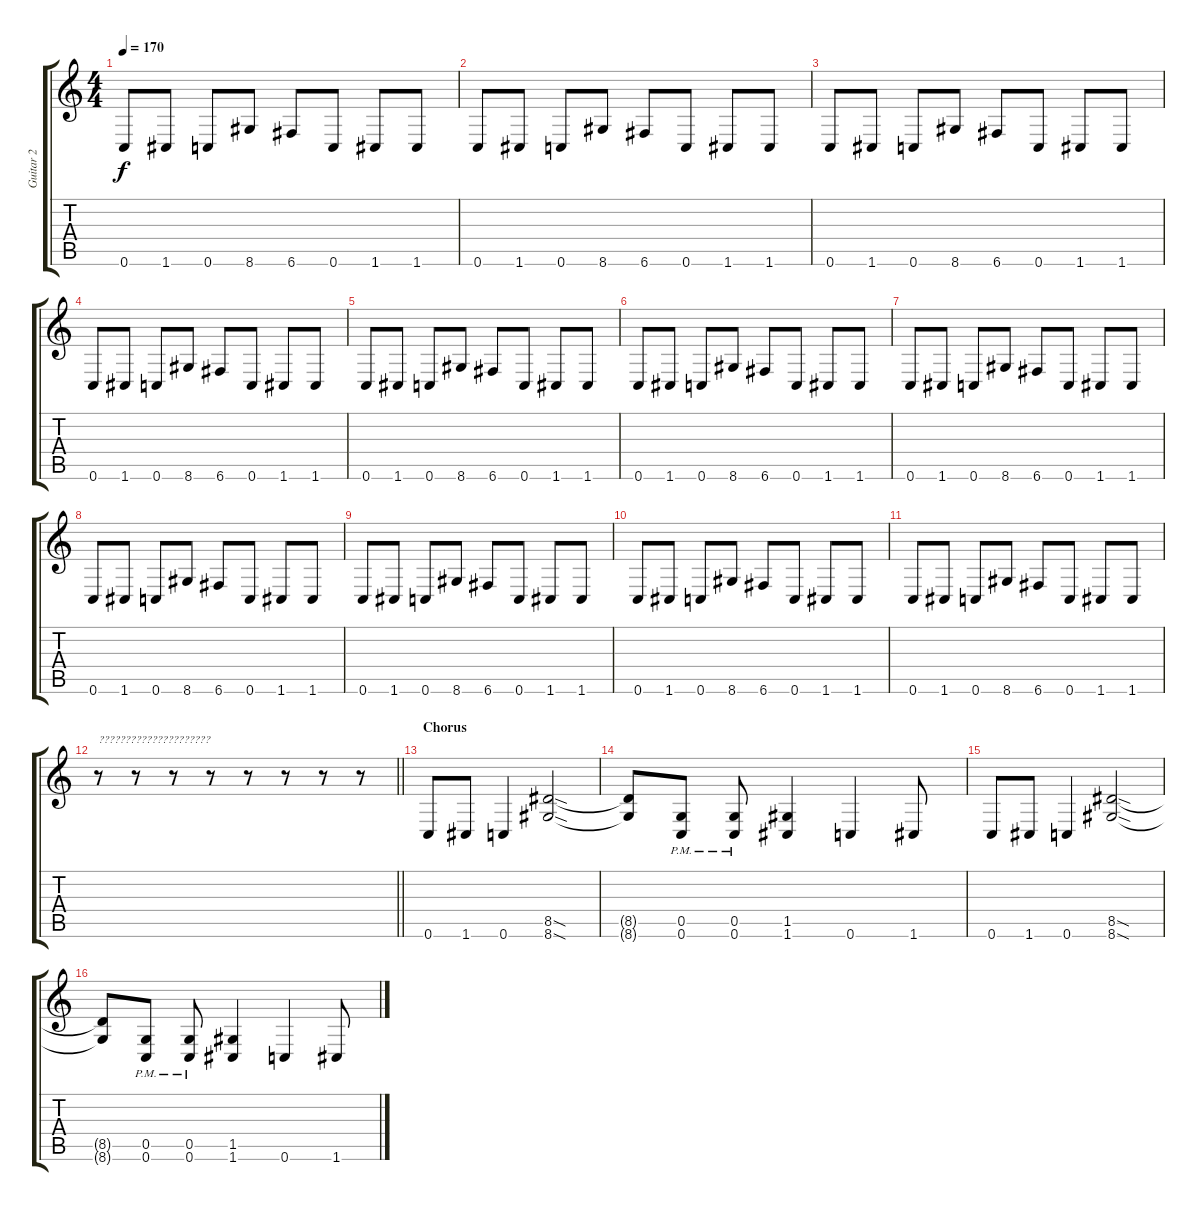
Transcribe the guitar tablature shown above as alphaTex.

\track ("Guitar 2" "Guitar 2") {instrument distortionguitar}
\staff {score tabs}
\tuning (D4 A3 F3 C3 G2 C2) {hide}
\ts (4 4)
\tempo 170
\clef g2
\ks c
0.6.8{dy f} 1.6.8 0.6.8 8.6.8 6.6.8 0.6.8 1.6.8 1.6.8 |
0.6.8 1.6.8 0.6.8 8.6.8 6.6.8 0.6.8 1.6.8 1.6.8 |
0.6.8 1.6.8 0.6.8 8.6.8 6.6.8 0.6.8 1.6.8 1.6.8 |
0.6.8 1.6.8 0.6.8 8.6.8 6.6.8 0.6.8 1.6.8 1.6.8 |
0.6.8 1.6.8 0.6.8 8.6.8 6.6.8 0.6.8 1.6.8 1.6.8 |
0.6.8 1.6.8 0.6.8 8.6.8 6.6.8 0.6.8 1.6.8 1.6.8 |
0.6.8 1.6.8 0.6.8 8.6.8 6.6.8 0.6.8 1.6.8 1.6.8 |
0.6.8 1.6.8 0.6.8 8.6.8 6.6.8 0.6.8 1.6.8 1.6.8 |
0.6.8 1.6.8 0.6.8 8.6.8 6.6.8 0.6.8 1.6.8 1.6.8 |
0.6.8 1.6.8 0.6.8 8.6.8 6.6.8 0.6.8 1.6.8 1.6.8 |
0.6.8 1.6.8 0.6.8 8.6.8 6.6.8 0.6.8 1.6.8 1.6.8 |
\barLineRight lightlight
r.8{txt "?????????????????????"} r.8 r.8 r.8 r.8 r.8 r.8 r.8 |
\section ("" "Chorus")
0.6.8 1.6.8 0.6.4 (8.5{sod} 8.6{sod}).2 |
(8.5{t} 8.6{t}).8 (0.5{pm} 0.6{pm}).8 (0.5{pm} 0.6{pm}).8 (1.5 1.6).4 0.6.4 1.6.8 |
0.6.8 1.6.8 0.6.4 (8.5{sod} 8.6{sod}).2 |
(8.5{t} 8.6{t}).8 (0.5{pm} 0.6{pm}).8 (0.5{pm} 0.6{pm}).8 (1.5 1.6).4 0.6.4 1.6.8
